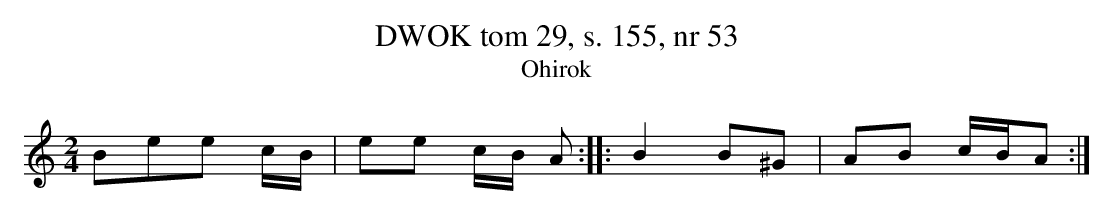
X:1
T: DWOK tom 29, s. 155, nr 53
T:Ohirok
L:1/8
M:2/4
K:C
Bee c/B/|ee c/B/ A::B2B^G|AB c/B/A:|
